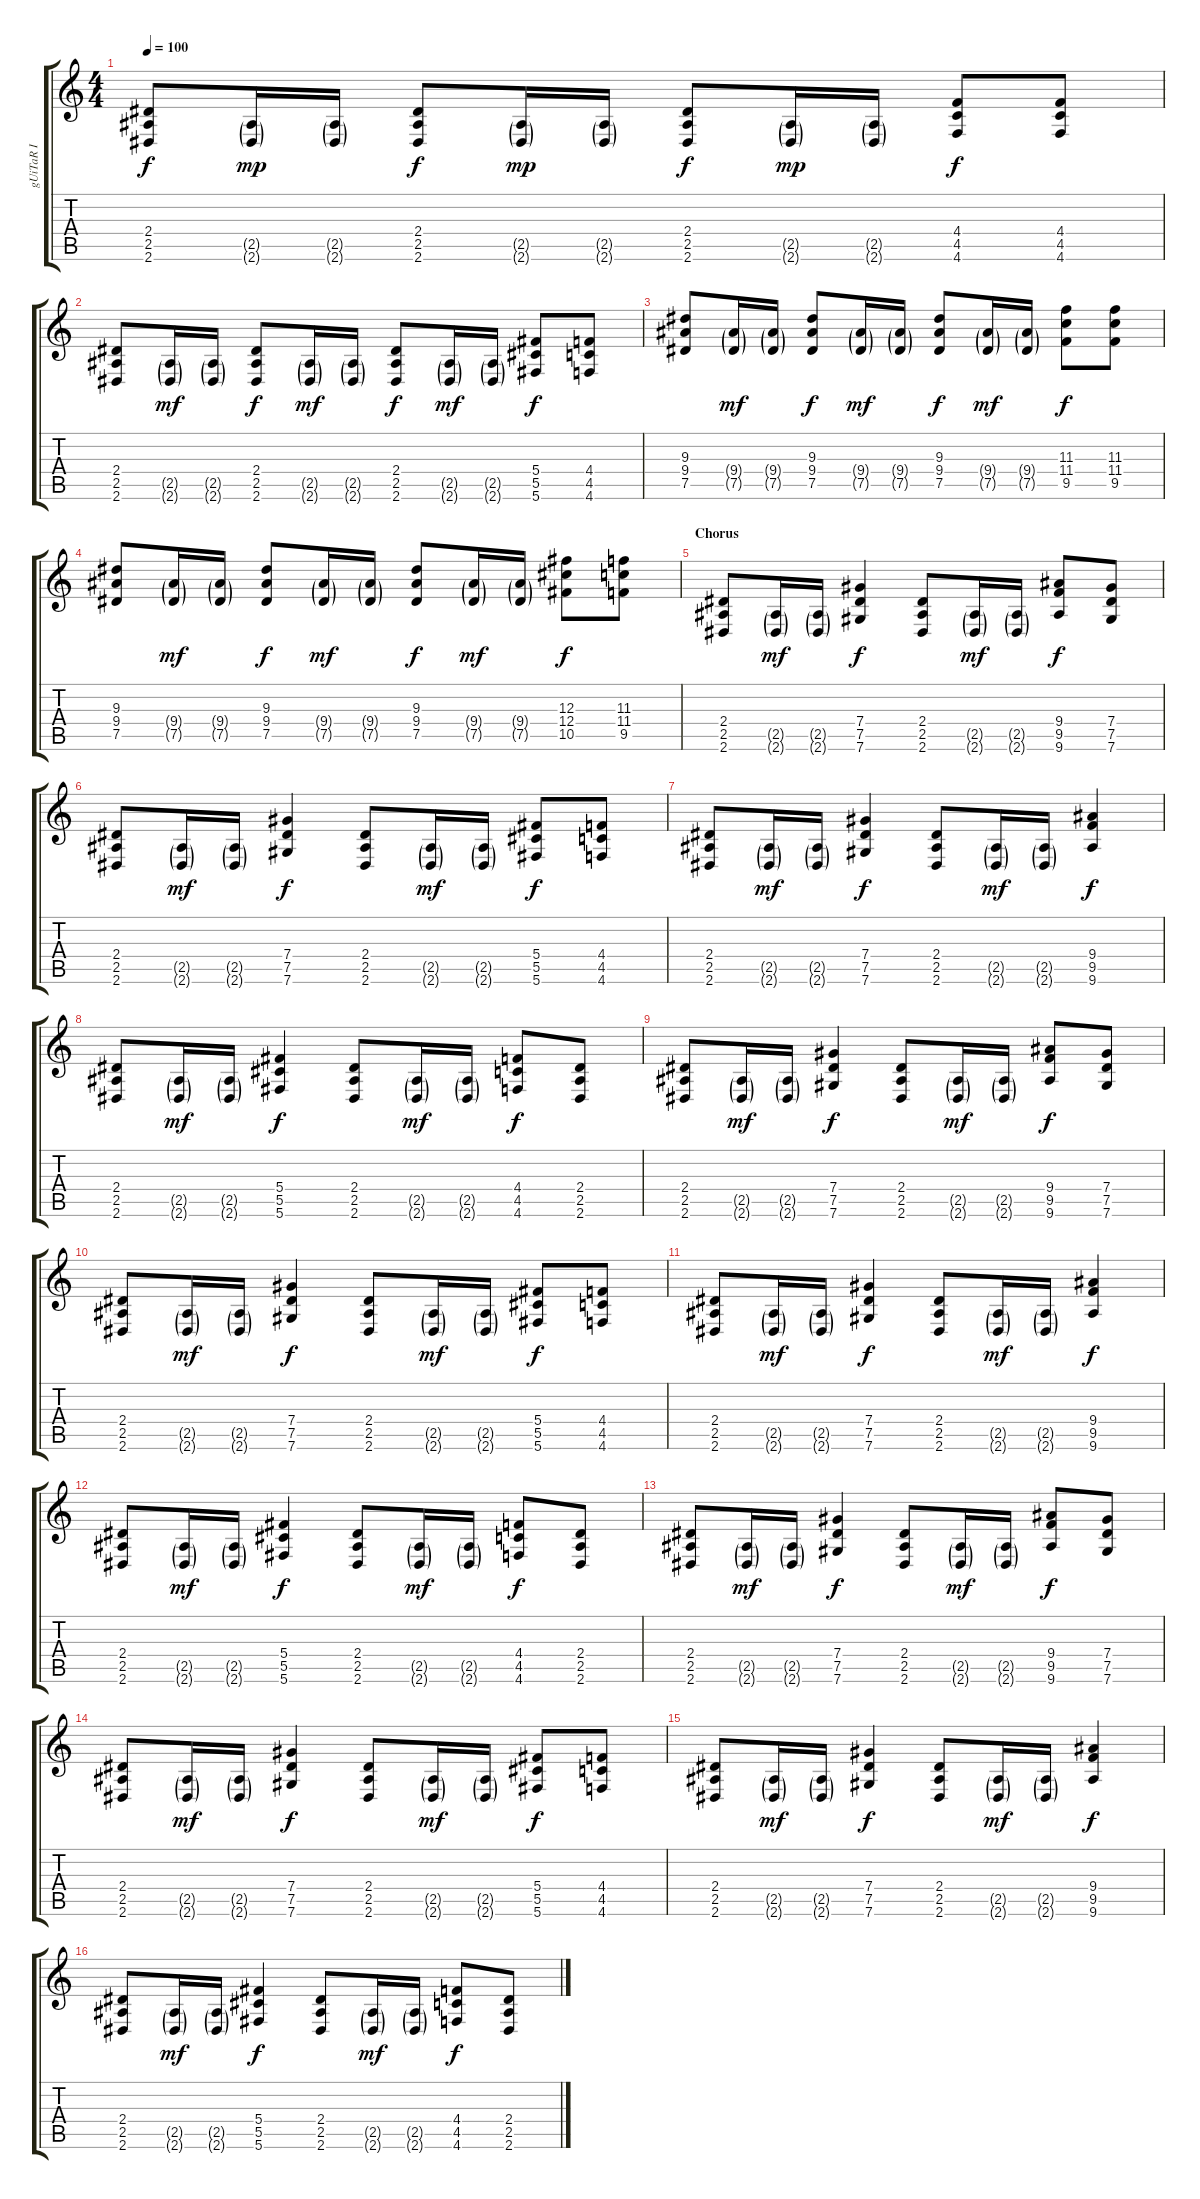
\track ("gUiTaR I" "gUiTaR I") {instrument overdrivenguitar}
\staff {score tabs}
\tuning (Eb4 Bb3 Gb3 Db3 Ab2 Db2) {hide}
\ts (4 4)
\tempo 100
\clef g2
\ks c
(2.4 2.5 2.6).8{dy f} (2.5{g} 2.6{g}).16{dy mp} (2.5{g} 2.6{g}).16 (2.4 2.5 2.6).8{dy f} (2.5{g} 2.6{g}).16{dy mp} (2.5{g} 2.6{g}).16 (2.4 2.5 2.6).8{dy f} (2.5{g} 2.6{g}).16{dy mp} (2.5{g} 2.6{g}).16 (4.4 4.5 4.6).8{dy f} (4.4 4.5 4.6).8 |
(2.4 2.5 2.6).8 (2.5{g} 2.6{g}).16{dy mf} (2.5{g} 2.6{g}).16 (2.4 2.5 2.6).8{dy f} (2.5{g} 2.6{g}).16{dy mf} (2.5{g} 2.6{g}).16 (2.4 2.5 2.6).8{dy f} (2.5{g} 2.6{g}).16{dy mf} (2.5{g} 2.6{g}).16 (5.4 5.5 5.6).8{dy f} (4.4 4.5 4.6).8 |
(9.3 9.4 7.5).8 (9.4{g} 7.5{g}).16{dy mf} (9.4{g} 7.5{g}).16 (9.3 9.4 7.5).8{dy f} (9.4{g} 7.5{g}).16{dy mf} (9.4{g} 7.5{g}).16 (9.3 9.4 7.5).8{dy f} (9.4{g} 7.5{g}).16{dy mf} (9.4{g} 7.5{g}).16 (11.3 11.4 9.5).8{dy f} (11.3 11.4 9.5).8 |
(9.3 9.4 7.5).8 (9.4{g} 7.5{g}).16{dy mf} (9.4{g} 7.5{g}).16 (9.3 9.4 7.5).8{dy f} (9.4{g} 7.5{g}).16{dy mf} (9.4{g} 7.5{g}).16 (9.3 9.4 7.5).8{dy f} (9.4{g} 7.5{g}).16{dy mf} (9.4{g} 7.5{g}).16 (12.3 12.4 10.5).8{dy f} (11.3 11.4 9.5).8 |
\section ("" "Chorus")
(2.4 2.5 2.6).8 (2.5{g} 2.6{g}).16{dy mf} (2.5{g} 2.6{g}).16 (7.4 7.5 7.6).4{dy f} (2.4 2.5 2.6).8 (2.5{g} 2.6{g}).16{dy mf} (2.5{g} 2.6{g}).16 (9.4 9.5 9.6).8{dy f} (7.4 7.5 7.6).8 |
(2.4 2.5 2.6).8 (2.5{g} 2.6{g}).16{dy mf} (2.5{g} 2.6{g}).16 (7.4 7.5 7.6).4{dy f} (2.4 2.5 2.6).8 (2.5{g} 2.6{g}).16{dy mf} (2.5{g} 2.6{g}).16 (5.4 5.5 5.6).8{dy f} (4.4 4.5 4.6).8 |
(2.4 2.5 2.6).8 (2.5{g} 2.6{g}).16{dy mf} (2.5{g} 2.6{g}).16 (7.4 7.5 7.6).4{dy f} (2.4 2.5 2.6).8 (2.5{g} 2.6{g}).16{dy mf} (2.5{g} 2.6{g}).16 (9.4 9.5 9.6).4{dy f} |
(2.4 2.5 2.6).8 (2.5{g} 2.6{g}).16{dy mf} (2.5{g} 2.6{g}).16 (5.4 5.5 5.6).4{dy f} (2.4 2.5 2.6).8 (2.5{g} 2.6{g}).16{dy mf} (2.5{g} 2.6{g}).16 (4.4 4.5 4.6).8{dy f} (2.4 2.5 2.6).8 |
(2.4 2.5 2.6).8 (2.5{g} 2.6{g}).16{dy mf} (2.5{g} 2.6{g}).16 (7.4 7.5 7.6).4{dy f} (2.4 2.5 2.6).8 (2.5{g} 2.6{g}).16{dy mf} (2.5{g} 2.6{g}).16 (9.4 9.5 9.6).8{dy f} (7.4 7.5 7.6).8 |
(2.4 2.5 2.6).8 (2.5{g} 2.6{g}).16{dy mf} (2.5{g} 2.6{g}).16 (7.4 7.5 7.6).4{dy f} (2.4 2.5 2.6).8 (2.5{g} 2.6{g}).16{dy mf} (2.5{g} 2.6{g}).16 (5.4 5.5 5.6).8{dy f} (4.4 4.5 4.6).8 |
(2.4 2.5 2.6).8 (2.5{g} 2.6{g}).16{dy mf} (2.5{g} 2.6{g}).16 (7.4 7.5 7.6).4{dy f} (2.4 2.5 2.6).8 (2.5{g} 2.6{g}).16{dy mf} (2.5{g} 2.6{g}).16 (9.4 9.5 9.6).4{dy f} |
(2.4 2.5 2.6).8 (2.5{g} 2.6{g}).16{dy mf} (2.5{g} 2.6{g}).16 (5.4 5.5 5.6).4{dy f} (2.4 2.5 2.6).8 (2.5{g} 2.6{g}).16{dy mf} (2.5{g} 2.6{g}).16 (4.4 4.5 4.6).8{dy f} (2.4 2.5 2.6).8 |
(2.4 2.5 2.6).8 (2.5{g} 2.6{g}).16{dy mf} (2.5{g} 2.6{g}).16 (7.4 7.5 7.6).4{dy f} (2.4 2.5 2.6).8 (2.5{g} 2.6{g}).16{dy mf} (2.5{g} 2.6{g}).16 (9.4 9.5 9.6).8{dy f} (7.4 7.5 7.6).8 |
(2.4 2.5 2.6).8 (2.5{g} 2.6{g}).16{dy mf} (2.5{g} 2.6{g}).16 (7.4 7.5 7.6).4{dy f} (2.4 2.5 2.6).8 (2.5{g} 2.6{g}).16{dy mf} (2.5{g} 2.6{g}).16 (5.4 5.5 5.6).8{dy f} (4.4 4.5 4.6).8 |
(2.4 2.5 2.6).8 (2.5{g} 2.6{g}).16{dy mf} (2.5{g} 2.6{g}).16 (7.4 7.5 7.6).4{dy f} (2.4 2.5 2.6).8 (2.5{g} 2.6{g}).16{dy mf} (2.5{g} 2.6{g}).16 (9.4 9.5 9.6).4{dy f} |
(2.4 2.5 2.6).8 (2.5{g} 2.6{g}).16{dy mf} (2.5{g} 2.6{g}).16 (5.4 5.5 5.6).4{dy f} (2.4 2.5 2.6).8 (2.5{g} 2.6{g}).16{dy mf} (2.5{g} 2.6{g}).16 (4.4 4.5 4.6).8{dy f} (2.4 2.5 2.6).8
